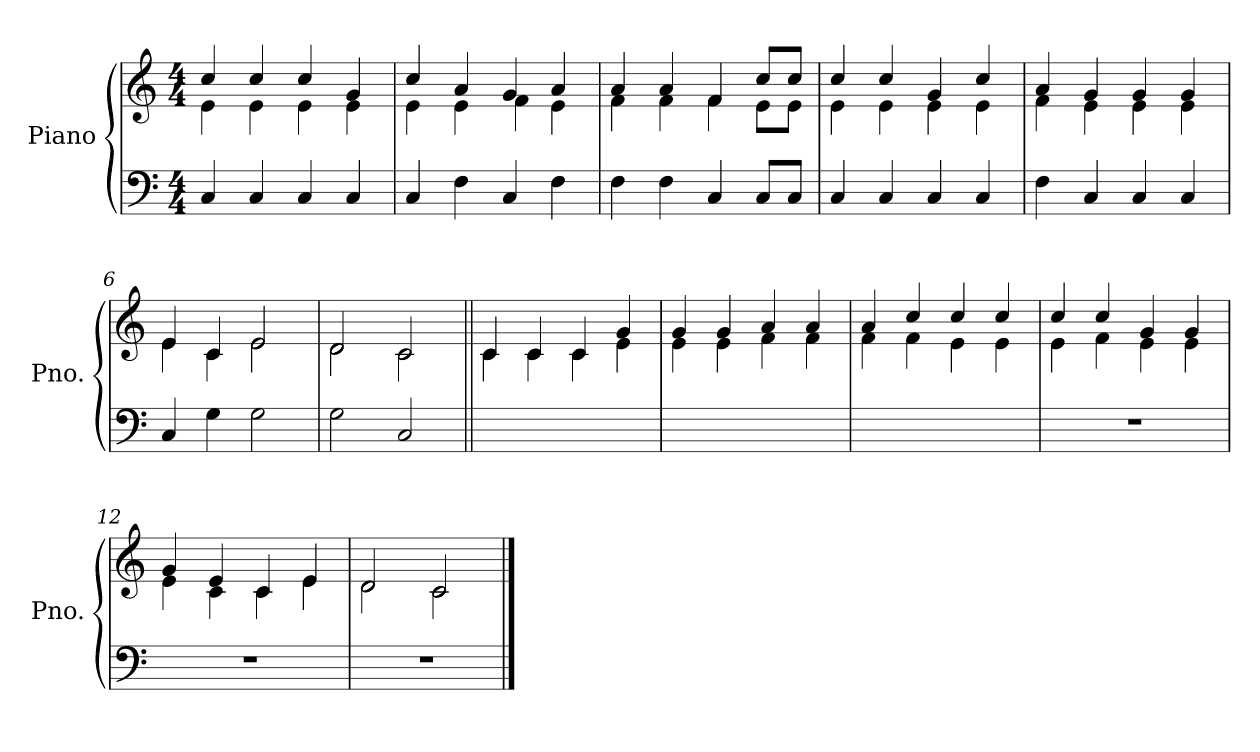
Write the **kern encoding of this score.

**kern	**kern
*part1	*part1
*staff2	*staff1
*I"Piano	*
*I'Pno.	*
*clefF4	*clefG2
*k[]	*k[]
*M4/4	*M4/4
=1	=1
*	*^
4C/	4cc/	4e\
4C/	4cc/	4e\
4C/	4cc/	4e\
4C/	4g/	4e\
=2	=2	=2
4C/	4cc/	4e\
4F\	4a/	4e\
4C/	4g/	4f\
4F\	4a/	4e\
=3	=3	=3
4F\	4a/	4f\
4F\	4a/	4f\
4C/	4f/	4f\
8C/L	8cc/L	8e\L
8C/J	8cc/J	8e\J
=4	=4	=4
4C/	4cc/	4e\
4C/	4cc/	4e\
4C/	4g/	4e\
4C/	4cc/	4e\
=5	=5	=5
4F\	4a/	4f\
4C/	4g/	4e\
4C/	4g/	4e\
4C/	4g/	4e\
=6	=6	=6
4C/	4e/	4e\
4G\	4c/	4c\
2G\	2e/	2e\
=7	=7	=7
2G\	2d/	2d\
2C/	2c/	2c\
=8||	=8||	=8||
*^	*	*
4ryy	4ryy	4c/	4c\
4ryy	4ryy	4c/	4c\
4ryy	2ryy	4c/	4c\
4ryy	.	4g/	4e\
*v	*v	*	*
=9	=9	=9
4ryy	4g/	4e\
4ryy	4g/	4e\
4ryy	4a/	4f\
4ryy	4a/	4f\
=10	=10	=10
2ryy	4a/	4f\
.	4cc/	4f\
2ryy	4cc/	4e\
.	4cc/	4e\
!!LO:LB:g=z	!!
=11	=11	=11
1r	4cc/	4e\
.	4cc/	4f\
.	4g/	4e\
.	4g/	4e\
=12	=12	=12
1r	4g/	4e\
.	4e/	4c\
.	4c/	4c\
.	4e/	4e\
=13	=13	=13
1r	2d/	2d\
.	2c/	2c\
*	*v	*v
==	==
*-	*-
